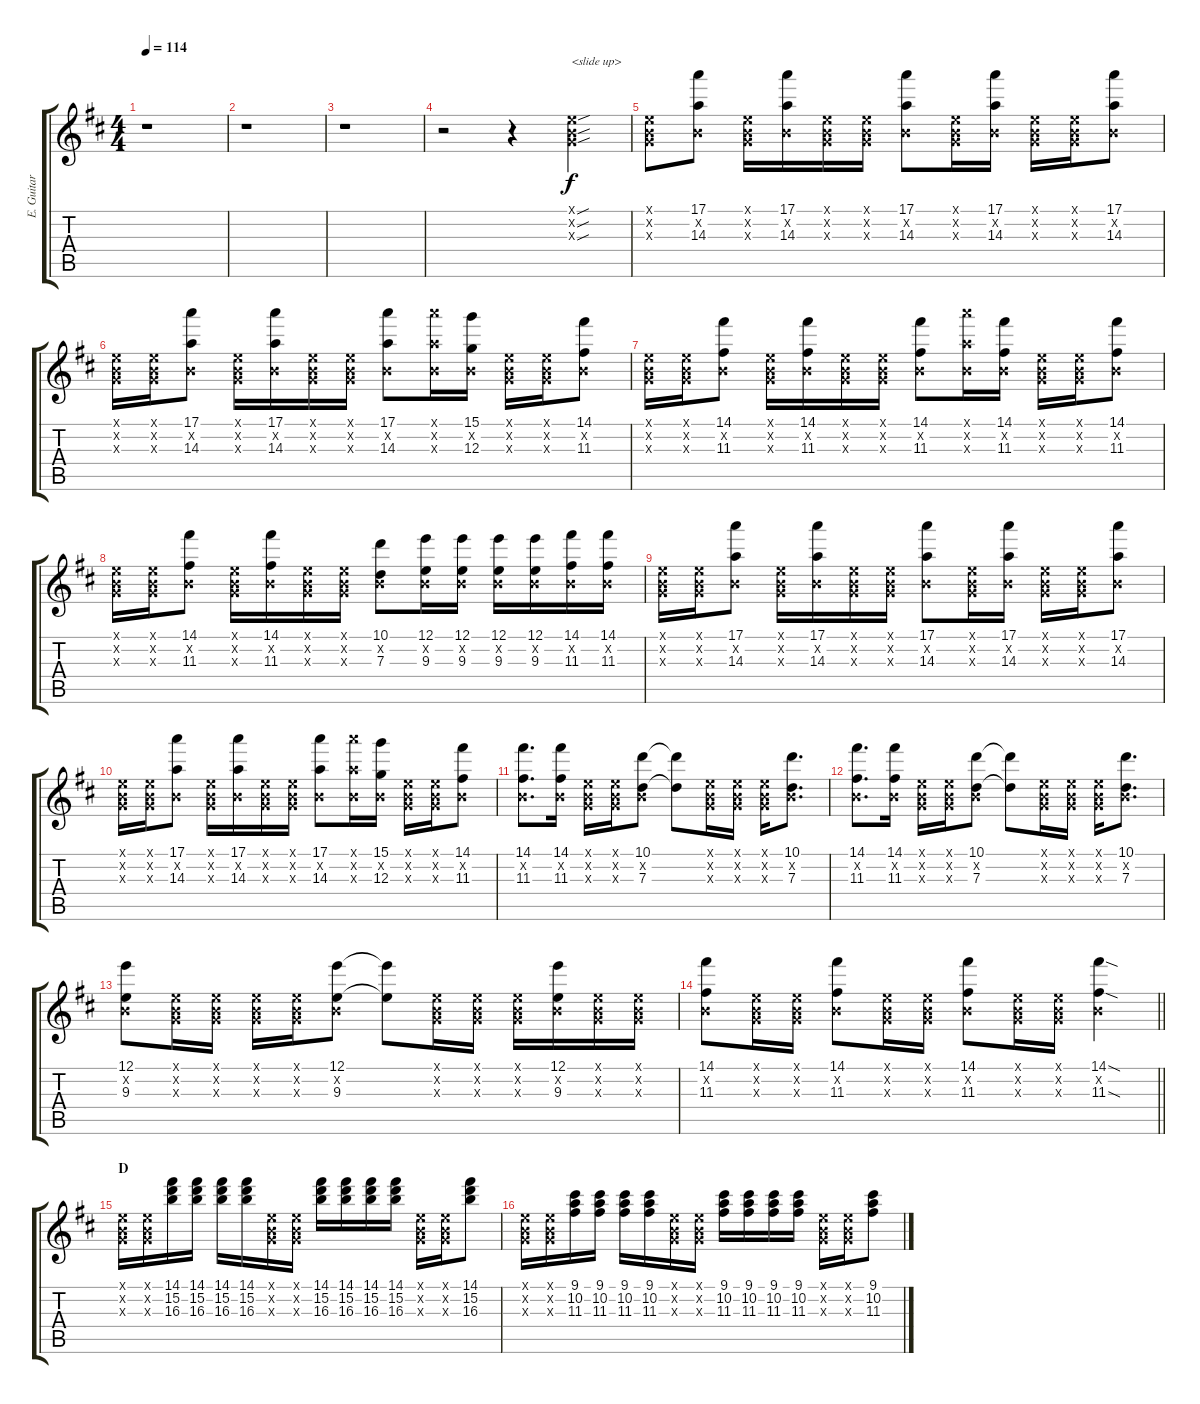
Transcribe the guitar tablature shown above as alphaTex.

\track ("E. Guitar I" "E. Guitar ") {instrument overdrivenguitar}
\staff {score tabs}
\tuning (E4 B3 G3 D3 A2 E2) {hide}
\ts (4 4)
\tempo 114
\clef g2
\ks d
r.1{dy f} |
r.1 |
r.1 |
r.2 r.4 (0.1{sou x} 0.2{sou x} 0.3{sou x}).4{txt "<slide up>"} |
(0.1{x} 0.2{x} 0.3{x}).8 (17.1 0.2{x} 14.3).8 (0.1{x} 0.2{x} 0.3{x}).16 (17.1 0.2{x} 14.3).16 (0.1{x} 0.2{x} 0.3{x}).16 (0.1{x} 0.2{x} 0.3{x}).16 (17.1 0.2{x} 14.3).8 (0.1{x} 0.2{x} 0.3{x}).16 (17.1 0.2{x} 14.3).16 (0.1{x} 0.2{x} 0.3{x}).16 (0.1{x} 0.2{x} 0.3{x}).16 (17.1 0.2{x} 14.3).8 |
(0.1{x} 0.2{x} 0.3{x}).16 (0.1{x} 0.2{x} 0.3{x}).16 (17.1 0.2{x} 14.3).8 (0.1{x} 0.2{x} 0.3{x}).16 (17.1 0.2{x} 14.3).16 (0.1{x} 0.2{x} 0.3{x}).16 (0.1{x} 0.2{x} 0.3{x}).16 (17.1 0.2{x} 14.3).8 (17.1{x} 0.2{x} 14.3{x}).16 (15.1 0.2{x} 12.3).16 (0.1{x} 0.2{x} 0.3{x}).16 (0.1{x} 0.2{x} 0.3{x}).16 (14.1 0.2{x} 11.3).8 |
(0.1{x} 0.2{x} 0.3{x}).16 (0.1{x} 0.2{x} 0.3{x}).16 (14.1 0.2{x} 11.3).8 (0.1{x} 0.2{x} 0.3{x}).16 (14.1 0.2{x} 11.3).16 (0.1{x} 0.2{x} 0.3{x}).16 (0.1{x} 0.2{x} 0.3{x}).16 (14.1 0.2{x} 11.3).8 (17.1{x} 0.2{x} 14.3{x}).16 (14.1 0.2{x} 11.3).16 (0.1{x} 0.2{x} 0.3{x}).16 (0.1{x} 0.2{x} 0.3{x}).16 (14.1 0.2{x} 11.3).8 |
(0.1{x} 0.2{x} 0.3{x}).16 (0.1{x} 0.2{x} 0.3{x}).16 (14.1 0.2{x} 11.3).8 (0.1{x} 0.2{x} 0.3{x}).16 (14.1 0.2{x} 11.3).16 (0.1{x} 0.2{x} 0.3{x}).16 (0.1{x} 0.2{x} 0.3{x}).16 (10.1 0.2{x} 7.3).8 (12.1 0.2{x} 9.3).16 (12.1 0.2{x} 9.3).16 (12.1 0.2{x} 9.3).16 (12.1 0.2{x} 9.3).16 (14.1 0.2{x} 11.3).16 (14.1 0.2{x} 11.3).16 |
(0.1{x} 0.2{x} 0.3{x}).16 (0.1{x} 0.2{x} 0.3{x}).16 (17.1 0.2{x} 14.3).8 (0.1{x} 0.2{x} 0.3{x}).16 (17.1 0.2{x} 14.3).16 (0.1{x} 0.2{x} 0.3{x}).16 (0.1{x} 0.2{x} 0.3{x}).16 (17.1 0.2{x} 14.3).8 (0.1{x} 0.2{x} 0.3{x}).16 (17.1 0.2{x} 14.3).16 (0.1{x} 0.2{x} 0.3{x}).16 (0.1{x} 0.2{x} 0.3{x}).16 (17.1 0.2{x} 14.3).8 |
(0.1{x} 0.2{x} 0.3{x}).16 (0.1{x} 0.2{x} 0.3{x}).16 (17.1 0.2{x} 14.3).8 (0.1{x} 0.2{x} 0.3{x}).16 (17.1 0.2{x} 14.3).16 (0.1{x} 0.2{x} 0.3{x}).16 (0.1{x} 0.2{x} 0.3{x}).16 (17.1 0.2{x} 14.3).8 (17.1{x} 0.2{x} 14.3{x}).16 (15.1 0.2{x} 12.3).16 (0.1{x} 0.2{x} 0.3{x}).16 (0.1{x} 0.2{x} 0.3{x}).16 (14.1 0.2{x} 11.3).8 |
(14.1 0.2{x} 11.3).8{d} (14.1 0.2{x} 11.3).16 (0.1{x} 0.2{x} 0.3{x}).16 (0.1{x} 0.2{x} 0.3{x}).16 (10.1 0.2{x} 7.3).8 (10.1{t} 7.3{t}).8 (0.1{x} 0.2{x} 0.3{x}).16 (0.1{x} 0.2{x} 0.3{x}).16 (0.1{x} 0.2{x} 0.3{x}).16 (10.1 0.2{x} 7.3).8{d} |
(14.1 0.2{x} 11.3).8{d} (14.1 0.2{x} 11.3).16 (0.1{x} 0.2{x} 0.3{x}).16 (0.1{x} 0.2{x} 0.3{x}).16 (10.1 0.2{x} 7.3).8 (10.1{t} 7.3{t}).8 (0.1{x} 0.2{x} 0.3{x}).16 (0.1{x} 0.2{x} 0.3{x}).16 (0.1{x} 0.2{x} 0.3{x}).16 (10.1 0.2{x} 7.3).8{d} |
(12.1 0.2{x} 9.3).8 (0.1{x} 0.2{x} 0.3{x}).16 (0.1{x} 0.2{x} 0.3{x}).16 (0.1{x} 0.2{x} 0.3{x}).16 (0.1{x} 0.2{x} 0.3{x}).16 (12.1 0.2{x} 9.3).8 (12.1{t} 9.3{t}).8 (0.1{x} 0.2{x} 0.3{x}).16 (0.1{x} 0.2{x} 0.3{x}).16 (0.1{x} 0.2{x} 0.3{x}).16 (12.1 0.2{x} 9.3).16 (0.1{x} 0.2{x} 0.3{x}).16 (0.1{x} 0.2{x} 0.3{x}).16 |
\barLineRight lightlight
(14.1 0.2{x} 11.3).8 (0.1{x} 0.2{x} 0.3{x}).16 (0.1{x} 0.2{x} 0.3{x}).16 (14.1 0.2{x} 11.3).8 (0.1{x} 0.2{x} 0.3{x}).16 (0.1{x} 0.2{x} 0.3{x}).16 (14.1 0.2{x} 11.3).8 (0.1{x} 0.2{x} 0.3{x}).16 (0.1{x} 0.2{x} 0.3{x}).16 (14.1{sod} 0.2{x} 11.3{sod}).4 |
\section ("" "D")
(0.1{x} 0.2{x} 0.3{x}).16 (0.1{x} 0.2{x} 0.3{x}).16 (14.1 15.2 16.3).16 (14.1 15.2 16.3).16 (14.1 15.2 16.3).16 (14.1 15.2 16.3).16 (0.1{x} 0.2{x} 0.3{x}).16 (0.1{x} 0.2{x} 0.3{x}).16 (14.1 15.2 16.3).16 (14.1 15.2 16.3).16 (14.1 15.2 16.3).16 (14.1 15.2 16.3).16 (0.1{x} 0.2{x} 0.3{x}).16 (0.1{x} 0.2{x} 0.3{x}).16 (14.1 15.2 16.3).8 |
(0.1{x} 0.2{x} 0.3{x}).16 (0.1{x} 0.2{x} 0.3{x}).16 (9.1 10.2 11.3).16 (9.1 10.2 11.3).16 (9.1 10.2 11.3).16 (9.1 10.2 11.3).16 (0.1{x} 0.2{x} 0.3{x}).16 (0.1{x} 0.2{x} 0.3{x}).16 (9.1 10.2 11.3).16 (9.1 10.2 11.3).16 (9.1 10.2 11.3).16 (9.1 10.2 11.3).16 (0.1{x} 0.2{x} 0.3{x}).16 (0.1{x} 0.2{x} 0.3{x}).16 (9.1 10.2 11.3).8
